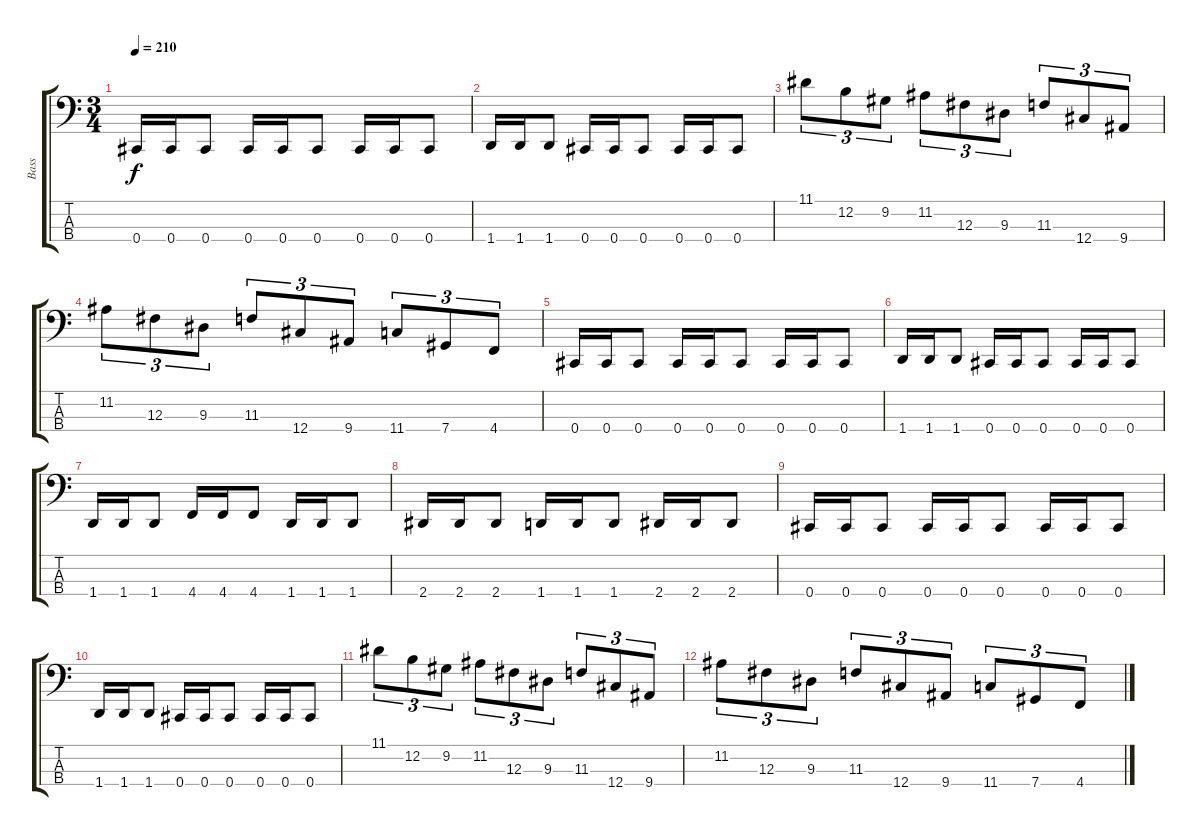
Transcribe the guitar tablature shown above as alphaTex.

\track ("Bass" "Bass") {instrument electricbassfinger}
\staff {score tabs}
\tuning (E2 B1 Gb1 Db1) {hide}
\ts (3 4)
\tempo 210
\clef f4
\ks c
0.4.16{dy f volume 10} 0.4.16 0.4.8 0.4.16 0.4.16 0.4.8 0.4.16 0.4.16 0.4.8 |
1.4.16 1.4.16 1.4.8 0.4.16 0.4.16 0.4.8 0.4.16 0.4.16 0.4.8 |
11.1.8{tu (3 2) volume 8} 12.2.8{tu (3 2)} 9.2.8{tu (3 2)} 11.2.8{tu (3 2)} 12.3.8{tu (3 2)} 9.3.8{tu (3 2)} 11.3.8{tu (3 2)} 12.4.8{tu (3 2)} 9.4.8{tu (3 2)} |
11.2.8{tu (3 2)} 12.3.8{tu (3 2)} 9.3.8{tu (3 2)} 11.3.8{tu (3 2)} 12.4.8{tu (3 2)} 9.4.8{tu (3 2)} 11.4.8{tu (3 2)} 7.4.8{tu (3 2)} 4.4.8{tu (3 2)} |
0.4.16{volume 6} 0.4.16 0.4.8 0.4.16 0.4.16 0.4.8 0.4.16 0.4.16 0.4.8 |
1.4.16 1.4.16 1.4.8 0.4.16 0.4.16 0.4.8 0.4.16 0.4.16 0.4.8 |
1.4.16{volume 4} 1.4.16 1.4.8 4.4.16 4.4.16 4.4.8 1.4.16 1.4.16 1.4.8 |
2.4.16 2.4.16 2.4.8 1.4.16 1.4.16 1.4.8 2.4.16 2.4.16 2.4.8 |
0.4.16{volume 2} 0.4.16 0.4.8 0.4.16 0.4.16 0.4.8 0.4.16 0.4.16 0.4.8 |
1.4.16 1.4.16 1.4.8 0.4.16 0.4.16 0.4.8 0.4.16 0.4.16 0.4.8 |
11.1.8{tu (3 2) volume 0} 12.2.8{tu (3 2)} 9.2.8{tu (3 2)} 11.2.8{tu (3 2)} 12.3.8{tu (3 2)} 9.3.8{tu (3 2)} 11.3.8{tu (3 2)} 12.4.8{tu (3 2)} 9.4.8{tu (3 2)} |
11.2.8{tu (3 2)} 12.3.8{tu (3 2)} 9.3.8{tu (3 2)} 11.3.8{tu (3 2)} 12.4.8{tu (3 2)} 9.4.8{tu (3 2)} 11.4.8{tu (3 2)} 7.4.8{tu (3 2)} 4.4.8{tu (3 2)}
